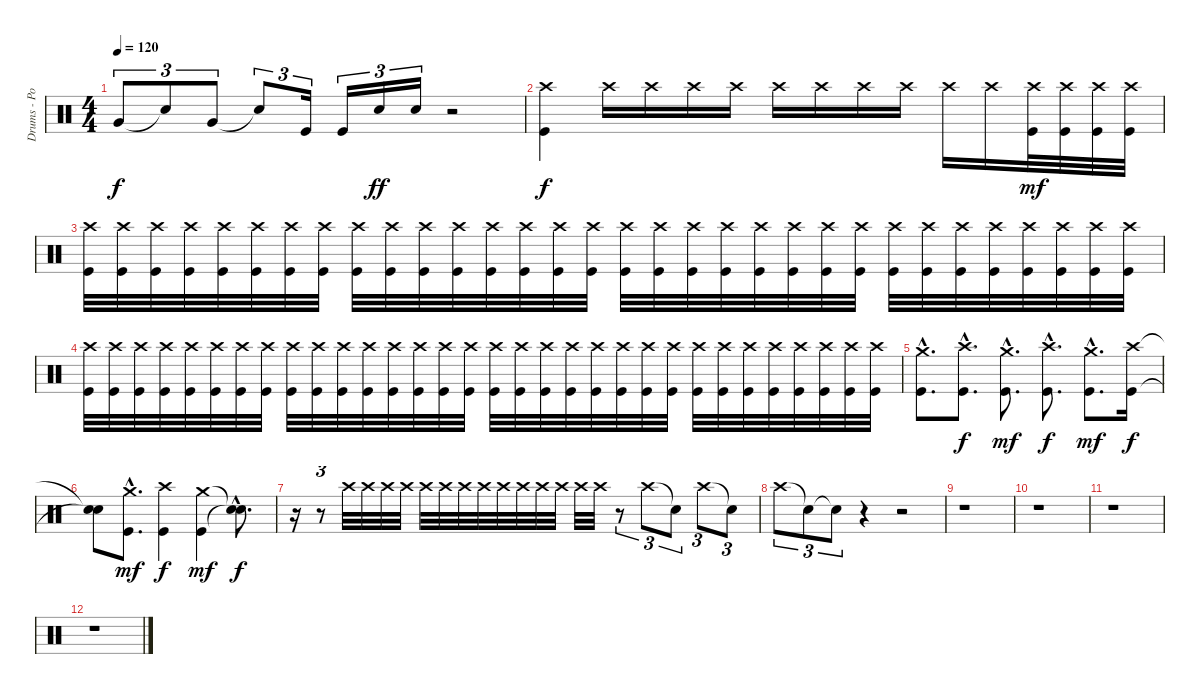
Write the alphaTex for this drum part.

\track ("Drums - Portnoy" "Drums - Po") {instrument percussion}
\staff {score}
\articulation defaults
\ts (4 4)
\tempo 120
\clef neutral
\ks c "Very Low Tom (hit)".8{tu (3 2) dy f} "Snare (hit)"{t}.8{tu (3 2)} "Very Low Tom (hit)".8{tu (3 2)} "Snare (hit)"{t}.8{tu (3 2)} "Kick (hit)".16{tu (3 2)} "Kick (hit)".16{tu (3 2)} "Electric Snare (hit)".16{tu (3 2) dy ff} "Electric Snare (hit)".16{tu (3 2)}
r.2 |
("Crash high (hit)" "Kick (hit)").4{dy f} "Crash high (hit)".16 "Crash high (hit)".16 "Crash high (hit)".16 "Crash high (hit)".16 "Crash high (hit)".16 "Crash high (hit)".16 "Crash high (hit)".16 "Crash high (hit)".16 "Crash high (hit)".16 "Crash high (hit)".16 ("Crash high (hit)" "Kick (hit)").32{dy mf} ("Crash high (hit)" "Kick (hit)").32 ("Crash high (hit)" "Kick (hit)").32 ("Crash high (hit)" "Kick (hit)").32 |
("Crash high (hit)" "Kick (hit)").32 ("Crash high (hit)" "Kick (hit)").32 ("Crash high (hit)" "Kick (hit)").32 ("Crash high (hit)" "Kick (hit)").32 ("Crash high (hit)" "Kick (hit)").32 ("Crash high (hit)" "Kick (hit)").32 ("Crash high (hit)" "Kick (hit)").32 ("Crash high (hit)" "Kick (hit)").32 ("Crash high (hit)" "Kick (hit)").32 ("Crash high (hit)" "Kick (hit)").32 ("Crash high (hit)" "Kick (hit)").32 ("Crash high (hit)" "Kick (hit)").32 ("Crash high (hit)" "Kick (hit)").32 ("Crash high (hit)" "Kick (hit)").32 ("Crash high (hit)" "Kick (hit)").32 ("Crash high (hit)" "Kick (hit)").32 ("Crash high (hit)" "Kick (hit)").32 ("Crash high (hit)" "Kick (hit)").32 ("Crash high (hit)" "Kick (hit)").32 ("Crash high (hit)" "Kick (hit)").32 ("Crash high (hit)" "Kick (hit)").32 ("Crash high (hit)" "Kick (hit)").32 ("Crash high (hit)" "Kick (hit)").32 ("Crash high (hit)" "Kick (hit)").32 ("Crash high (hit)" "Kick (hit)").32 ("Crash high (hit)" "Kick (hit)").32 ("Crash high (hit)" "Kick (hit)").32 ("Crash high (hit)" "Kick (hit)").32 ("Crash high (hit)" "Kick (hit)").32 ("Crash high (hit)" "Kick (hit)").32 ("Crash high (hit)" "Kick (hit)").32 ("Crash high (hit)" "Kick (hit)").32 |
("Crash high (hit)" "Kick (hit)").32 ("Crash high (hit)" "Kick (hit)").32 ("Crash high (hit)" "Kick (hit)").32 ("Crash high (hit)" "Kick (hit)").32 ("Crash high (hit)" "Kick (hit)").32 ("Crash high (hit)" "Kick (hit)").32 ("Crash high (hit)" "Kick (hit)").32 ("Crash high (hit)" "Kick (hit)").32 ("Crash high (hit)" "Kick (hit)").32 ("Crash high (hit)" "Kick (hit)").32 ("Crash high (hit)" "Kick (hit)").32 ("Crash high (hit)" "Kick (hit)").32 ("Crash high (hit)" "Kick (hit)").32 ("Crash high (hit)" "Kick (hit)").32 ("Crash high (hit)" "Kick (hit)").32 ("Crash high (hit)" "Kick (hit)").32 ("Crash high (hit)" "Kick (hit)").32 ("Crash high (hit)" "Kick (hit)").32 ("Crash high (hit)" "Kick (hit)").32 ("Crash high (hit)" "Kick (hit)").32 ("Crash high (hit)" "Kick (hit)").32 ("Crash high (hit)" "Kick (hit)").32 ("Crash high (hit)" "Kick (hit)").32 ("Crash high (hit)" "Kick (hit)").32 ("Crash high (hit)" "Kick (hit)").32 ("Crash high (hit)" "Kick (hit)").32 ("Crash high (hit)" "Kick (hit)").32 ("Crash high (hit)" "Kick (hit)").32 ("Crash high (hit)" "Kick (hit)").32 ("Crash high (hit)" "Kick (hit)").32 ("Crash high (hit)" "Kick (hit)").32 ("Crash high (hit)" "Kick (hit)").32 |
("Crash medium (hit)"{hac} "Kick (hit)"{hac}).8{d} ("Crash high (hit)"{hac} "Kick (hit)"{hac}).8{d dy f} ("Crash medium (hit)"{hac} "Kick (hit)"{hac}).8{d dy mf} ("Crash high (hit)"{hac} "Kick (hit)"{hac}).8{d dy f} ("Crash medium (hit)"{hac} "Kick (hit)"{hac}).8{d dy mf} ("Crash high (hit)" "Kick (hit)").16{dy f} |
("Snare (hit)"{t} "Snare (hit)"{t}).8 ("Crash medium (hit)"{hac} "Kick (hit)"{hac}).8{d dy mf} ("Crash high (hit)" "Kick (hit)").4{dy f} ("Crash medium (hit)" "Kick (hit)").4{dy mf} ("Snare (hit)"{hac t} "Snare (hit)"{hac t}).8{d dy f} |
r.16 r.8{tu (3 2)} "Crash high (hit)".32 "Crash high (hit)".32 "Crash high (hit)".32 "Crash high (hit)".32 "Crash high (hit)".32 "Crash high (hit)".32 "Crash high (hit)".32 "Crash high (hit)".32 "Crash high (hit)".32 "Crash high (hit)".32 "Crash high (hit)".32 "Crash high (hit)".32 "Crash high (hit)".32 "Crash high (hit)".32 r.8{tu (3 2)} "Crash high (hit)".8{tu (3 2)} "Snare (hit)"{t}.8{tu (3 2)} "Crash high (hit)".8{tu (3 2)} "Snare (hit)"{t}.8{tu (3 2)} |
"Crash high (hit)".8{tu (3 2)} "Snare (hit)"{t}.8{tu (3 2)} "Snare (hit)"{t}.8{tu (3 2)} r.4 r.2 |
r.1 |
r.1 |
r.1 |
r.1
